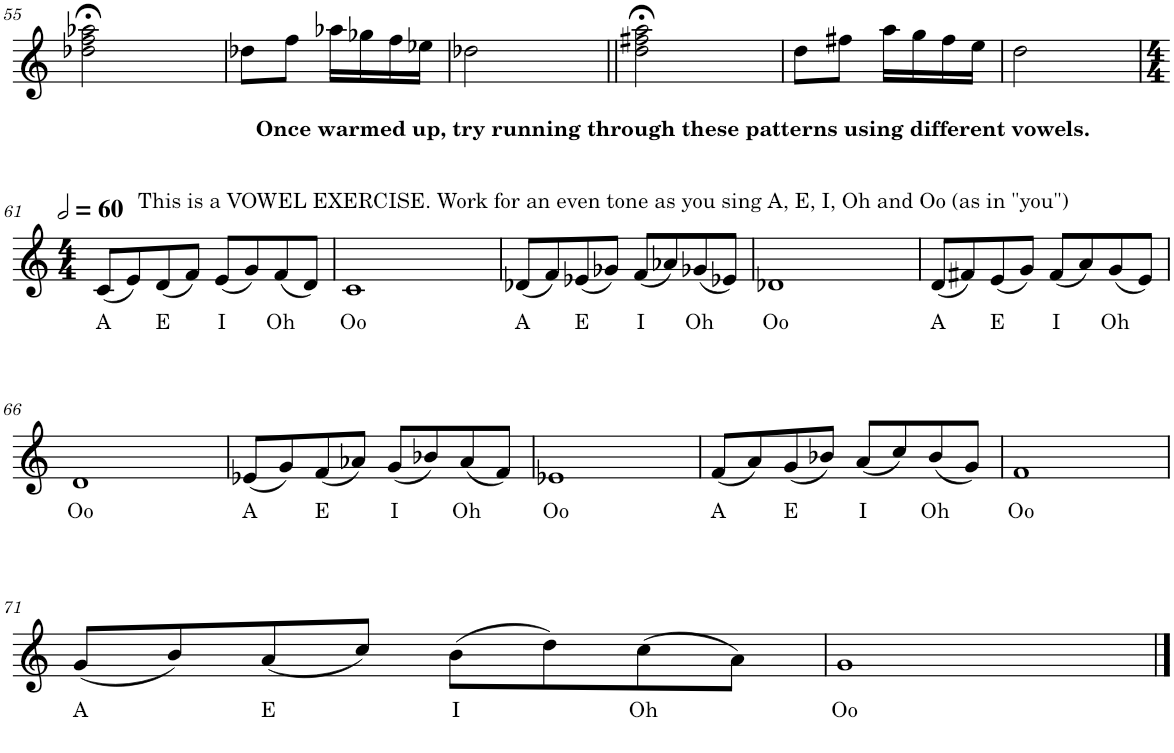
**kern	**text
*part1	*part1
*staff1	*staff1
*I"Piano	*
*I'Pno.	*
!!LO:PB:g=z
*clefG2	*
*k[]	*
*M2/4	*
=55	=55
2dd-X\;< 2ff\;< 2aa-X\;<	.
=56	=56
8dd-X\L	.
8ff\J	.
16aa-X\LL	.
16gg-X\	.
16ff\	.
16ee-X\JJ	.
=57	=57
!LO:TX:b:B:t=Once warmed up, try running through these patterns using different vowels.	!
2dd-X\	.
=58||	=58||
2dd\;< 2ff#X\;< 2aa\;<	.
=59	=59
8dd\L	.
8ff#X\J	.
16aa\LL	.
16gg\	.
16ff#\	.
16ee\JJ	.
=60	=60
2dd\	.
!!LO:LB:g=z
=61	=61
*M4/4	*
*MM120	*
!LO:TX:a:t=This is a VOWEL EXERCISE. Work for an even tone as you sing A, E, I, Oh and Oo (as in "you")	!
!	!LO:LY:b
(8c/L	A
8e/)	.
!	!LO:LY:b
(8d/	E
8f/J)	.
!	!LO:LY:b
(8e/L	I
8g/)	.
!	!LO:LY:b
(8f/	Oh
8d/J)	.
=62	=62
!	!LO:LY:b
1c	Oo
=63	=63
!	!LO:LY:b
(8d-X/L	A
8f/)	.
!	!LO:LY:b
(8e-X/	E
8g-X/J)	.
!	!LO:LY:b
(8f/L	I
8a-X/)	.
!	!LO:LY:b
(8g-X/	Oh
8e-X/J)	.
=64	=64
!	!LO:LY:b
1d-X	Oo
=65	=65
!	!LO:LY:b
(8d/L	A
8f#X/)	.
!	!LO:LY:b
(8e/	E
8g/J)	.
!	!LO:LY:b
(8f#/L	I
8a/)	.
!	!LO:LY:b
(8g/	Oh
8e/J)	.
!!LO:LB:g=z
=66	=66
!	!LO:LY:b
1d	Oo
=67	=67
!	!LO:LY:b
(8e-X/L	A
8g/)	.
!	!LO:LY:b
(8f/	E
8a-X/J)	.
!	!LO:LY:b
(8g/L	I
8b-X/)	.
!	!LO:LY:b
(8a-/	Oh
8f/J)	.
=68	=68
!	!LO:LY:b
1e-X	Oo
=69	=69
!	!LO:LY:b
(8f/L	A
8a/)	.
!	!LO:LY:b
(8g/	E
8b-X/J)	.
!	!LO:LY:b
(8a/L	I
8cc/)	.
!	!LO:LY:b
(8b-/	Oh
8g/J)	.
=70	=70
!	!LO:LY:b
1f	Oo
!!LO:LB:g=z
=71	=71
!	!LO:LY:b
(8g/L	A
8b/)	.
!	!LO:LY:b
(8a/	E
8cc/J)	.
!	!LO:LY:b
(8b\L	I
8dd\)	.
!	!LO:LY:b
(8cc\	Oh
8a\J)	.
=72	=72
!	!LO:LY:b
1g	Oo
==	==
*-	*-
